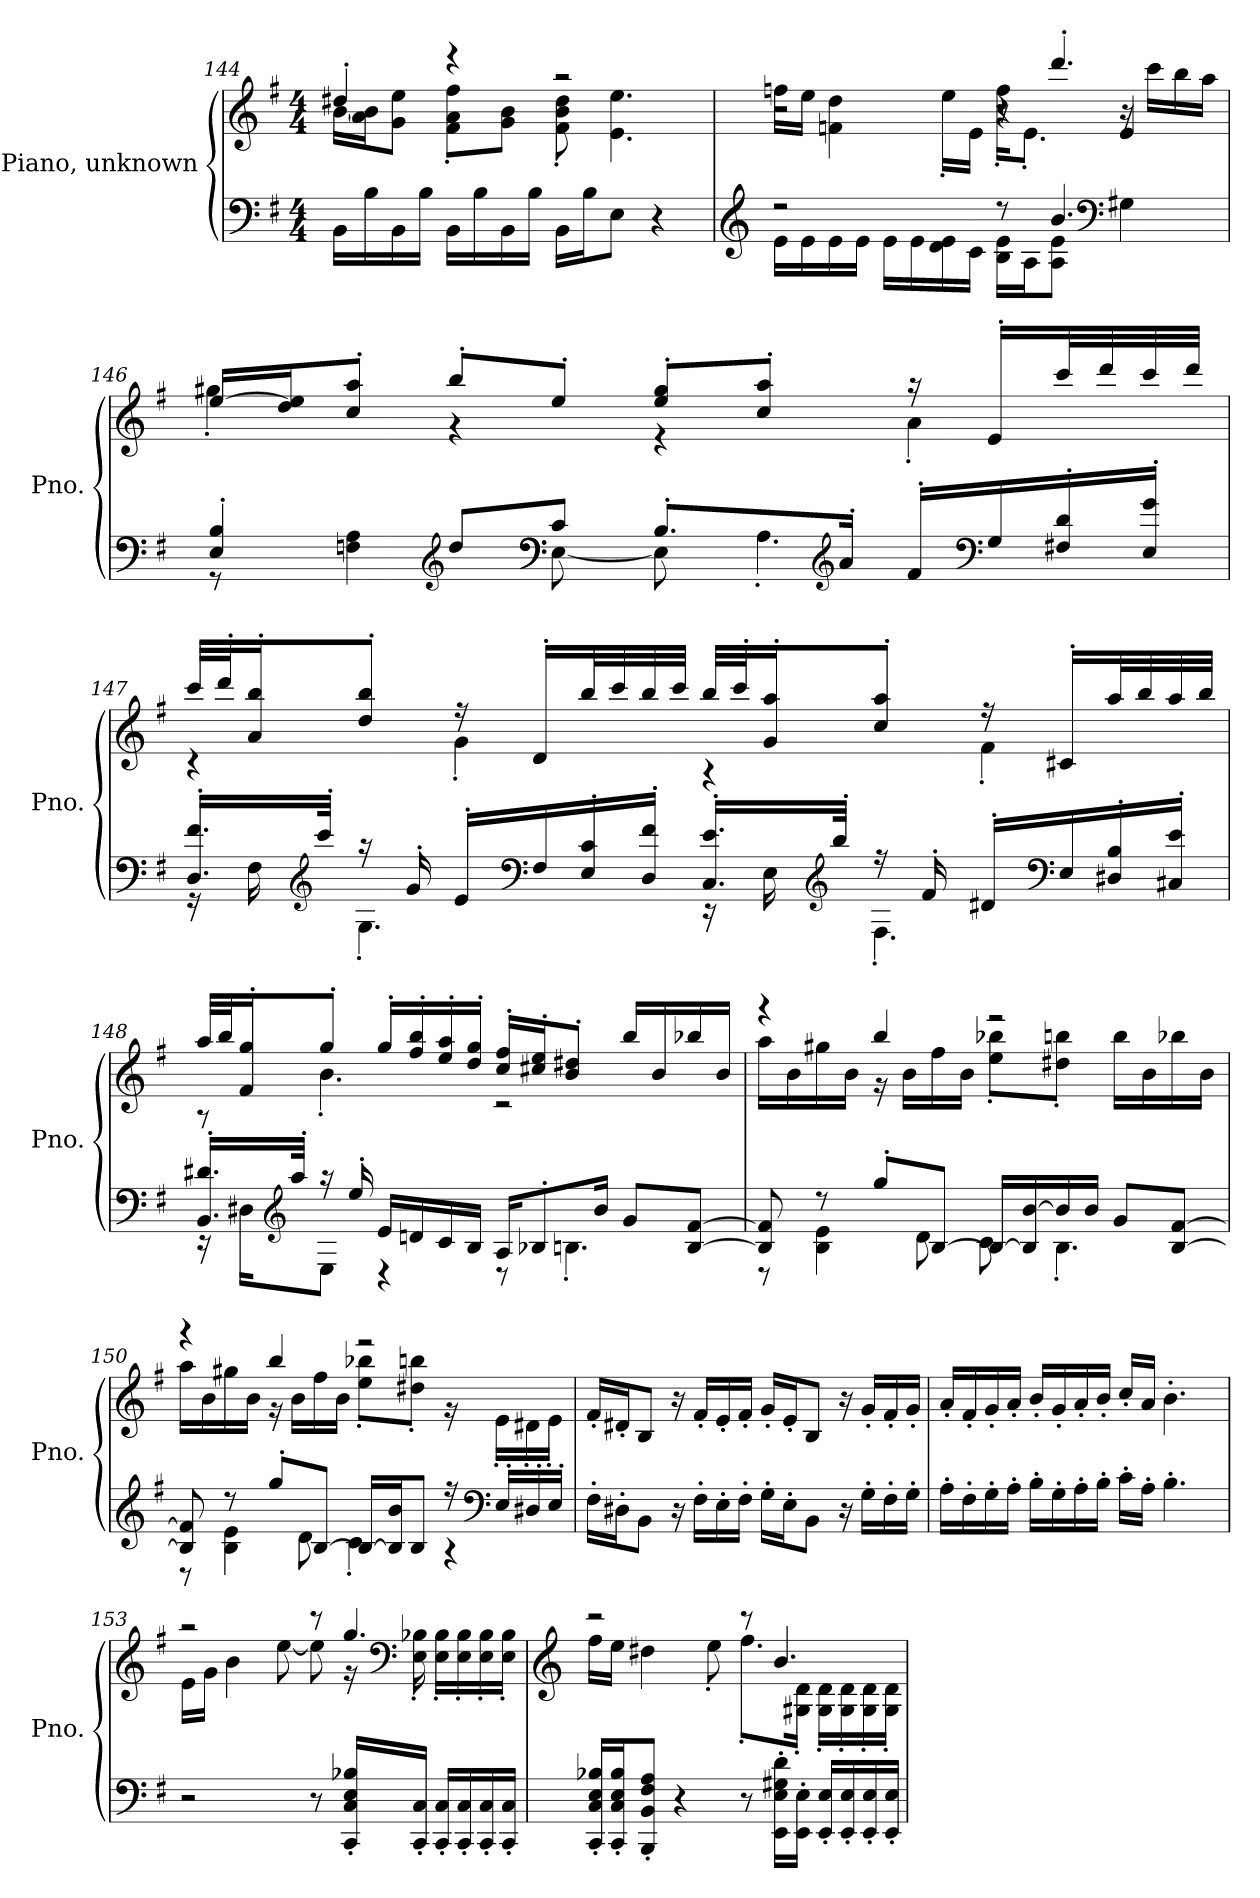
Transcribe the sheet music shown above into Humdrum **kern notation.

**kern	**kern
*part1	*part1
*staff2	*staff1
*I"Piano, unknown	*
*I'Pno.	*
!!LO:LB:g=z
*clefF4	*clefG2
*k[f#]	*k[f#]
*M4/4	*M4/4
=144	=144
*	*^
16BB\LL	4dd#X'/	[16b\LL
16B\	.	16a\ 16b\]J
16BB\	.	8g\ 8ee\J
16B\JJ	.	.
16BB\LL	4r	8f#\' 8a\' 8ff#\'L
16B\	.	.
16BB\	.	8g\ 8b\J
16B\JJ	.	.
16BB\LL	2r	8f#\' 8b\' 8dd#\'
16B\J	.	.
8E\J	.	4.e\ 4.ee\
4r	.	.
*	*v	*v
=145	=145
*clefG2	*
*^	*^
*	*	*	*^
2r	16e\LL	2r	16ffn\LL	2r
.	16e\	.	16ee\JJ	.
.	16e\	.	4fn\ 4dd\	.
.	16e\JJ	.	.	.
.	16e\LL	.	.	.
.	16e\	.	.	.
.	16d\ 16e\	.	16ee'\LL	.
.	16c\JJ	.	16e\JJ	.
8r	16B\ 16e\LL	8r	16ff'\KL	4r
.	16A\J	.	8.e'\J	.
4.b/	8A\ 8e\J	4.ddd'/	.	.
*clefF4	*	*	*	*
.	4G#X\	.	16r	4e/
.	.	.	16ccc\LL	.
.	.	.	16bb\	.
.	.	.	16aa\JJ	.
*	*	*	*v	*v
!!LO:LB:g=z
=146	=146	=146	=146
4E/' 4B/'	8r	[16ee/LL	4gg#X'\
.	.	16dd/ 16ee/]J	.
.	4Fn\ 4A\	8cc/' 8aa/'J	.
*clefG2	*	*	*
8dd/L	.	8bb'/L	4r
*clefF4	*	*	*
8c/J	[8E\	8ee'/J	.
8.B'/L	8E\]	8ee/' 8gg#/'L	4r
.	4.A'\	8cc/' 8aa/'J	.
*clefG2	*	*	*
16a'/Jk	.	.	.
16f#'/LL	.	16r	4a'\
*clefF4	*	*	*
16G/	.	16e'/LL	.
16F#X/' 16d/'	.	32ccc/L	.
.	.	32ddd/	.
16E/' 16g/'JJ	.	32ccc/	.
.	.	32ddd/JJJ	.
!!LO:LB:g=z	!!
=147	=147	=147	=147
16.D/' 16.f#/'LL	16r	32ccc/LLL	4r
.	.	32ddd'/J	.
.	16F#\	16a/' 16bb/'J	.
*clefG2	*	*	*
32ccc'/JJk	.	.	.
16r	4.G'\	8dd/' 8bb/'J	.
16g'/	.	.	.
16e'/LL	.	16r	4g'\
*clefF4	*	*	*
16F#/	.	16d'/LL	.
16E/' 16c/'	.	32bb/L	.
.	.	32ccc/	.
16D/' 16f#/'JJ	.	32bb/	.
.	.	32ccc/JJJ	.
16.C/' 16.e/'LL	16r	32bb/LLL	4r
.	.	32ccc'/J	.
.	16E\	16g/' 16aa/'J	.
*clefG2	*	*	*
32bb'/JJk	.	.	.
16r	4.F#'\	8cc/' 8aa/'J	.
16f#'/	.	.	.
16d#X'/LL	.	16r	4f#'\
*clefF4	*	*	*
16E/	.	16c#X'/LL	.
16D#X/' 16B/'	.	32aa/L	.
.	.	32bb/	.
16C#X/' 16e/'JJ	.	32aa/	.
.	.	32bb/JJJ	.
!!LO:LB:g=z	!!
=148	=148	=148	=148
16.BB/' 16.d#X/'LL	16r	32aa/LLL	8r
.	.	32bb/J	.
.	16D#X\KL	16f#/' 16gg/'J	.
*clefG2	*	*	*
32aa'/JJk	.	.	.
16r	8E\J	8gg'/J	4.b'\
16ee'/	.	.	.
16e/LL	4r	16gg'/LL	.
16dn/	.	16ff#/' 16bb/'	.
16c/	.	16ee/' 16aa/'	.
16B/JJ	.	16dd/' 16gg/'JJ	.
16A/KL	8r	16cc/' 16ff#/'LL	2r
8B-X'/	.	16cc#X/' 16ee/'J	.
.	4.Bn'\	8b/' 8dd#X/'J	.
16b/Jk	.	.	.
8g/L	.	16bb/LL	.
.	.	16b/	.
[8B/ [8f#/J	.	16bb-X/	.
.	.	16b/JJ	.
!!LO:LB:g=z	!!
=149	=149	=149	=149
8B/] 8f#/]	8r	4r	16aa\LL
.	.	.	16b\
8r	4B\ 4e\	.	16gg#X\
.	.	.	16b\JJ
8gg'/L	.	4bb/	16r
.	.	.	16b\LL
[8B/J	8d\	.	16ff#\
.	.	.	16b\JJ
16B/LL_	8c\	2r	8ee\' 8bb-X\'L
16B/] [16b/	.	.	.
16b/]	4.B'\	.	8dd#X\' 8bbn\'J
16b/JJ	.	.	.
8g/L	.	.	16bb\LL
.	.	.	16b\
[8B/ [8f#/J	.	.	16bb-X\
.	.	.	16b\JJ
=150	=150	=150	=150
8B/] 8f#/]	8r	4r	16aa\LL
.	.	.	16b\
8r	4B\ 4e\	.	16gg#X\
.	.	.	16b\JJ
8gg'/L	.	4bb/	16r
.	.	.	16b\LL
[8B/J	8d\	.	16ff#\
.	.	.	16b\JJ
16B/LL_	4c'\	2r	8ee\' 8bb-X\'L
16B/] 16b/J	.	.	.
8B/J	.	.	8dd#X\' 8bbn\'J
16r	4r	.	16r
*clefF4	*	*	*
16E'/LL	.	.	16e'\LL
16D#X'/	.	.	16d#X'\
16E'/JJ	.	.	16e'\JJ
*v	*v	*	*
*	*v	*v
!!LO:PB:g=z
=151	=151
16F#'\LL	16f#'/LL
16D#X'\J	16d#X'/J
8BB\J	8B/J
16r	16r
16F#'\LL	16f#'/LL
16E'\	16e'/
16F#'\JJ	16f#'/JJ
16G'\LL	16g'/LL
16E'\J	16e'/J
8BB\J	8B/J
16r	16r
16G'\LL	16g'/LL
16F#'\	16f#'/
16G'\JJ	16g'/JJ
=152	=152
16A'\LL	16a'/LL
16F#'\	16f#'/
16G'\	16g'/
16A'\JJ	16a'/JJ
16B'\LL	16b'/LL
16G'\	16g'/
16A'\	16a'/
16B'\JJ	16b'/JJ
16c'\LL	16cc'/LL
16A'\JJ	16a/JJ
4.B'\	4.b'\
=153	=153
*	*^
2r	2r	16e\LL
.	.	16g\JJ
.	.	4b\
.	.	[8ee\
8r	8r	8ee\]
16CC/' 16C/' 16E/' 16B-X/'LL	4.gg/	16r
*	*clefF4	*
16CC/' 16C/'JJ	.	16E\' 16B-X\'
16CC/' 16C/'LL	.	16E\' 16B-\'LL
16CC/' 16C/'	.	16E\' 16B-\'
16CC/' 16C/'	.	16E\' 16B-\'
16CC/' 16C/'JJ	.	16E\' 16B-\'JJ
!!LO:LB:g=z	!!
=154	=154	=154
*	*clefG2	*
16CC/' 16C/' 16E/' 16B-X/'LL	2r	16ff#\LL
16CC/' 16C/' 16E/' 16B-/'J	.	16ee\JJ
8BBB/' 8BB/' 8F#/' 8A/'J	.	4dd#X\
4r	.	.
.	.	8ee'\
8r	8r	8.ff#'\L
16EE\' 16E\' 16G#X\' 16d\'LL	4.b/	.
16EE\' 16E\'JJ	.	16G#X\' 16d\'Jk
16EE/' 16E/'LL	.	16G#\' 16d\'LL
16EE/' 16E/'	.	16G#\' 16d\'
16EE/' 16E/'	.	16G#\' 16d\'
16EE/' 16E/'JJ	.	16G#\' 16d\'JJ
*	*v	*v
=	=
*-	*-
